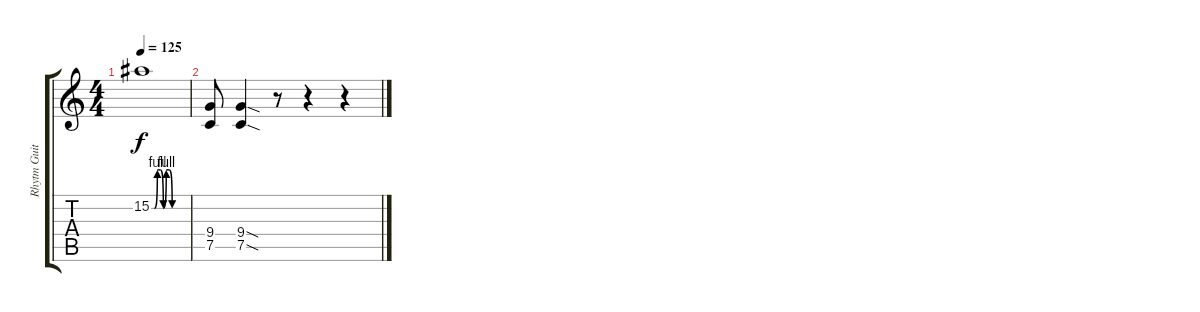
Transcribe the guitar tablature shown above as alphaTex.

\track ("Rhytm Guitar" "Rhytm Guit") {instrument distortionguitar}
\staff {score tabs}
\tuning (C4 G3 Eb3 Bb2 F2 C2) {hide}
\ts (4 4)
\tempo 125
\clef g2
\ks c
15.2{be (custom 0 0 5 0 10 4 15 4 20 0 25 4 30 4 35 0 60 0) t}.1{dy f} |
(9.4 7.5).8 (9.4{sod} 7.5{sod}).4 r.8 r.4 r.4
